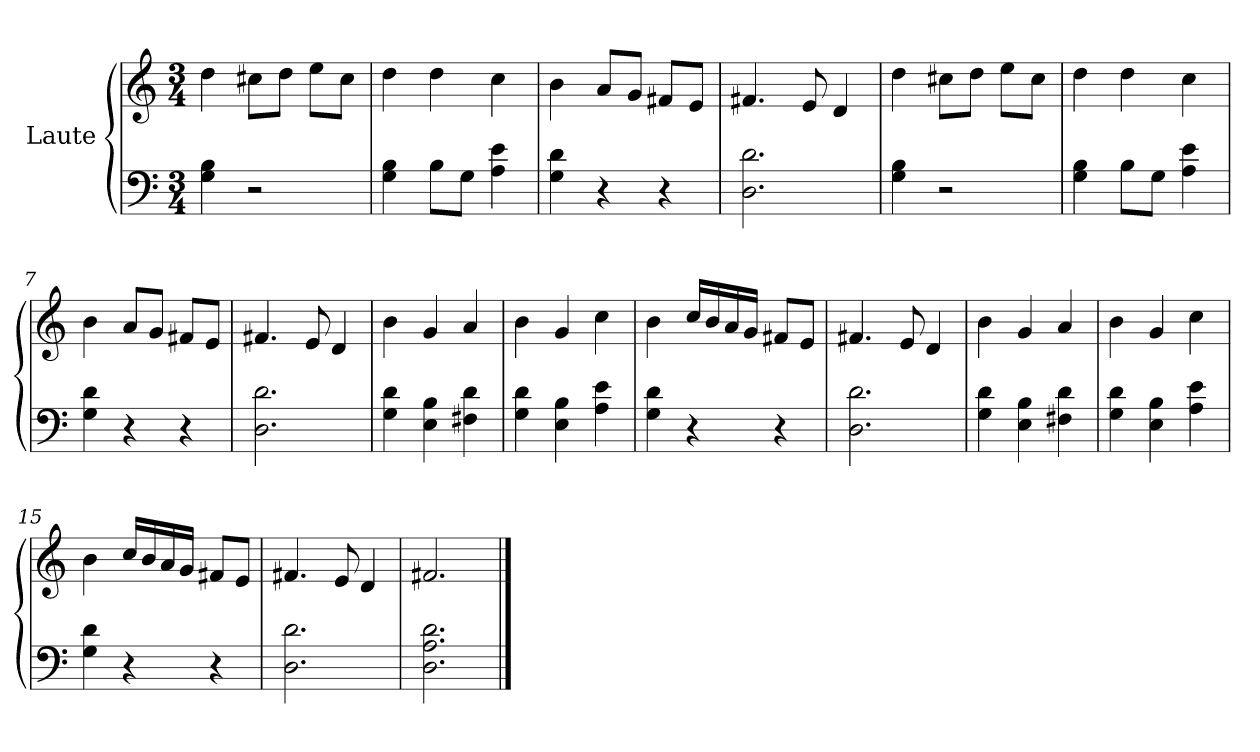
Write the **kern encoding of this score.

**kern	**kern
*part1	*part1
*staff2	*staff1
*I"Laute	*
*clefF4	*clefG2
*k[]	*k[]
*M3/4	*M3/4
=1	=1
4G\ 4B\	4dd\
2r	8cc#X\L
.	8dd\J
.	8ee\L
.	8cc#\J
=2	=2
4G\ 4B\	4dd\
8B\L	4dd\
8G\J	.
4A\ 4e\	4cc\
=3	=3
4G\ 4d\	4b\
4r	8a/L
.	8g/J
4r	8f#X/L
.	8e/J
=4	=4
2.D\ 2.d\	4.f#X/
.	8e/
.	4d/
!!LO:LB:g=z
=5	=5
4G\ 4B\	4dd\
2r	8cc#X\L
.	8dd\J
.	8ee\L
.	8cc#\J
=6	=6
4G\ 4B\	4dd\
8B\L	4dd\
8G\J	.
4A\ 4e\	4cc\
=7	=7
4G\ 4d\	4b\
4r	8a/L
.	8g/J
4r	8f#X/L
.	8e/J
=8	=8
2.D\ 2.d\	4.f#X/
.	8e/
.	4d/
=9	=9
4G\ 4d\	4b\
4E\ 4B\	4g/
4F#X\ 4d\	4a/
!!LO:LB:g=z
=10	=10
4G\ 4d\	4b\
4E\ 4B\	4g/
4A\ 4e\	4cc\
=11	=11
4G\ 4d\	4b\
4r	16cc/LL
.	16b/
.	16a/
.	16g/JJ
4r	8f#X/L
.	8e/J
=12	=12
2.D\ 2.d\	4.f#X/
.	8e/
.	4d/
=13	=13
4G\ 4d\	4b\
4E\ 4B\	4g/
4F#X\ 4d\	4a/
!!LO:LB:g=z
=14	=14
4G\ 4d\	4b\
4E\ 4B\	4g/
4A\ 4e\	4cc\
=15	=15
4G\ 4d\	4b\
4r	16cc/LL
.	16b/
.	16a/
.	16g/JJ
4r	8f#X/L
.	8e/J
=16	=16
2.D\ 2.d\	4.f#X/
.	8e/
.	4d/
=17	=17
2.D\ 2.A\ 2.d\	2.f#X/
==	==
*-	*-
